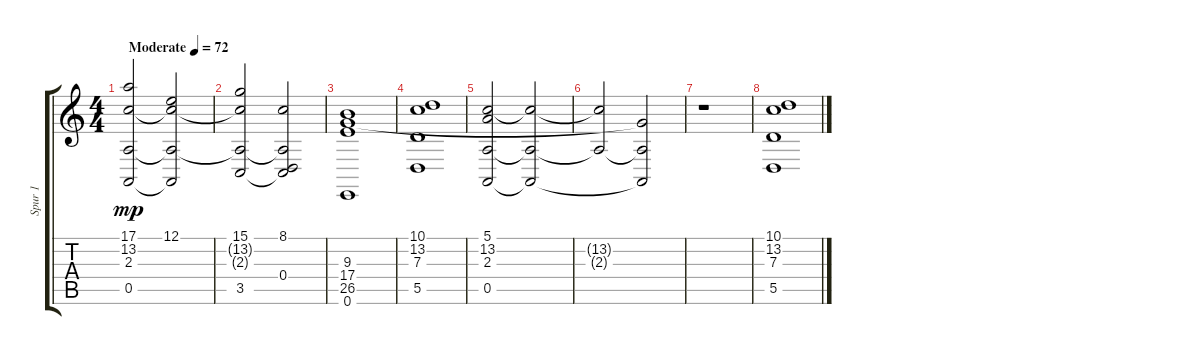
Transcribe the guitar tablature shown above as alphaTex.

\track ("Spur 1" "Spur 1") {instrument pad2warm}
\staff {score tabs}
\tuning (E4 B3 G3 D3 A2 E2) {hide}
\ts (4 4)
\tempo (72 "Moderate")
\clef g2
\ks c
(17.1 13.2 2.3 0.5).2{dy mp instrument pad2warm} (12.1 13.2{t} 2.3{t} 0.5{t}).2 |
(15.1 13.2{t} 2.3{t} 3.5).2 (8.1 2.3{t} 0.4 3.5{t}).2 |
(9.3 17.4 26.5 0.6).1 |
(10.1 13.2 7.3 5.5).1 |
(5.1 13.2 2.3 0.5).2 (13.2{t} 2.3{t} 0.5{t}).2 |
(13.2{t} 2.3{t}).2 (2.3{t} 17.4{t} 0.5{t}).2 |
r.1 |
(10.1 13.2 7.3 5.5).1
